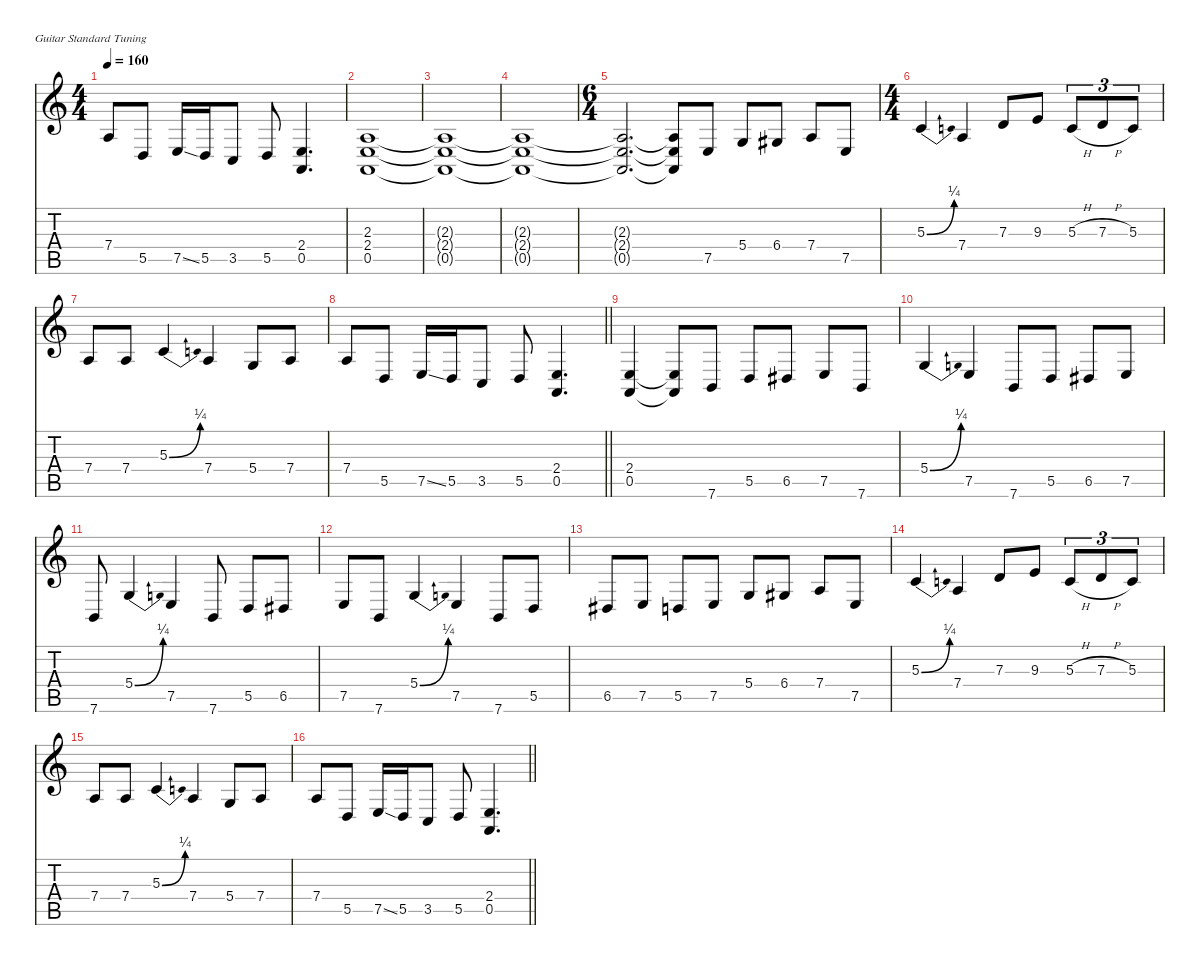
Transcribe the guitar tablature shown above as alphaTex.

\defaultSystemsLayout 4
\hideDynamics
\bracketExtendMode nobrackets
\singleTrackTrackNamePolicy hidden
\multiTrackTrackNamePolicy hidden
\firstSystemTrackNameMode fullname
\firstSystemTrackNameOrientation horizontal
\otherSystemsTrackNameOrientation horizontal
\track ("OverDub-hid" "led.synth.") {instrument lead1square}
\staff {score tabs}
\tuning (E4 B3 G3 D3 A2 E2)
\ts (4 4)
\tempo 160
\clef g2
\ks c
7.4.8{dy f} 5.5.8 7.5{ss}.16 5.5.16 3.5.8 5.5.8 (2.4 0.5).4{d} |
(2.3 2.4 0.5).1 |
(2.3{t} 2.4{t} 0.5{t}).1 |
(2.3{t} 2.4{t} 0.5{t}).1 |
\ts (6 4)
(2.3{t} 2.4{t} 0.5{t}).2{d} (2.3{t} 2.4{t} 0.5{t}).8 7.5.8 5.4.8 6.4{acc #}.8 7.4.8 7.5.8 |
\ts (4 4)
5.3{be (bend 0 0 30 1)}.4 7.4.4 7.3.8 9.3.8 5.3{h}.8{tu (3 2)} 7.3{h}.8{tu (3 2)} 5.3.8{tu (3 2)} |
7.4.8 7.4.8 5.3{be (bend 0 0 30 1)}.4 7.4.4 5.4.8 7.4.8 |
\barLineRight lightlight
7.4.8 5.5.8 7.5{ss}.16 5.5.16 3.5.8 5.5.8 (2.4 0.5).4{d} |
(2.4 0.5).4 (2.4{t} 0.5{t}).8 7.6.8 5.5.8 6.5{acc #}.8 7.5.8 7.6.8 |
5.4{be (bend 0 0 30 1)}.4 7.5.4 7.6.8 5.5.8 6.5{acc #}.8 7.5.8 |
7.6.8 5.4{be (bend 0 0 30 1)}.4 7.5.4 7.6.8 5.5.8 6.5{acc #}.8 |
7.5.8 7.6.8 5.4{be (bend 0 0 30 1)}.4 7.5.4 7.6.8 5.5.8 |
6.5{acc #}.8 7.5.8 5.5.8 7.5.8 5.4.8 6.4{acc #}.8 7.4.8 7.5.8 |
5.3{be (bend 0 0 30 1)}.4 7.4.4 7.3.8 9.3.8 5.3{h}.8{tu (3 2)} 7.3{h}.8{tu (3 2)} 5.3.8{tu (3 2)} |
7.4.8 7.4.8 5.3{be (bend 0 0 30 1)}.4 7.4.4 5.4.8 7.4.8 |
\barLineRight lightlight
7.4.8 5.5.8 7.5{ss}.16 5.5.16 3.5.8 5.5.8 (2.4 0.5).4{d}
